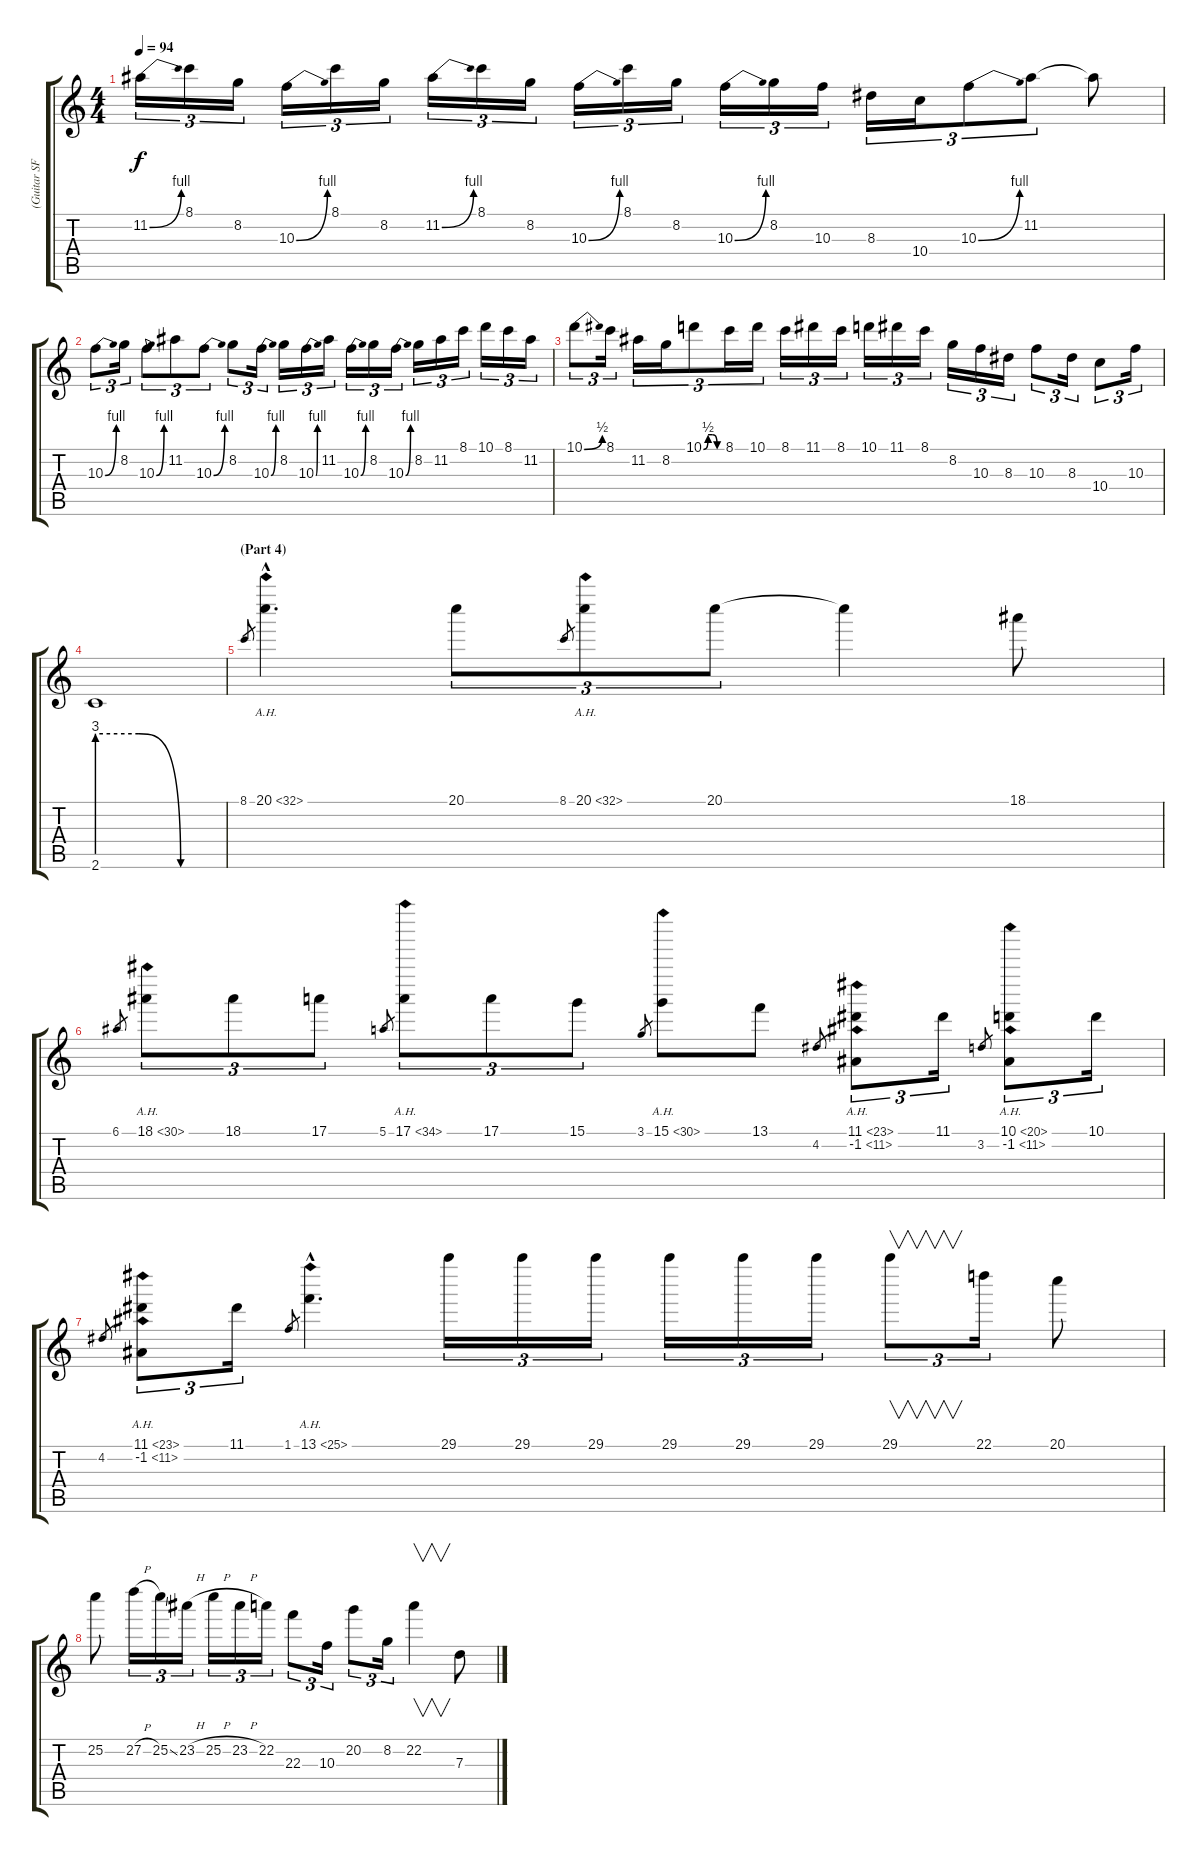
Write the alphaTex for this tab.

\track ("(Guitar SFX)" "(Guitar SF") {instrument electricguitarjazz}
\staff {score tabs}
\tuning (E4 B3 G3 D3 A2 E2) {hide}
\ts (4 4)
\tempo 94
\clef g2
\ks c
11.2{be (bend 0 0 60 4)}.16{tu (3 2) dy f} 8.1.16{tu (3 2)} 8.2.16{tu (3 2)} 10.3{be (bend 0 0 60 4)}.16{tu (3 2)} 8.1.16{tu (3 2)} 8.2.16{tu (3 2)} 11.2{be (bend 0 0 60 4)}.16{tu (3 2)} 8.1.16{tu (3 2)} 8.2.16{tu (3 2)} 10.3{be (bend 0 0 60 4)}.16{tu (3 2)} 8.1.16{tu (3 2)} 8.2.16{tu (3 2)} 10.3{be (bend 0 0 60 4)}.16{tu (3 2)} 8.2.16{tu (3 2)} 10.3.16{tu (3 2)} 8.3.16{tu (3 2)} 10.4.16{tu (3 2)} 10.3{be (bend 0 0 60 4)}.8{tu (3 2)} 11.2.8{tu (3 2)} 11.2{t}.8 |
10.3{be (bend 0 0 60 4)}.8{tu (3 2)} 8.2.16{tu (3 2)} 10.3{be (bend 0 0 60 4)}.8{tu (3 2)} 11.2.8{tu (3 2)} 10.3{be (bend 0 0 60 4)}.8{tu (3 2)} 8.2.8{tu (3 2)} 10.3{be (bend 0 0 60 4)}.16{tu (3 2)} 8.2.16{tu (3 2)} 10.3{be (bend 0 0 60 4)}.16{tu (3 2)} 11.2.16{tu (3 2)} 10.3{be (bend 0 0 60 4)}.16{tu (3 2)} 8.2.16{tu (3 2)} 10.3{be (bend 0 0 60 4)}.16{tu (3 2)} 8.2.16{tu (3 2)} 11.2.16{tu (3 2)} 8.1.16{tu (3 2)} 10.1.16{tu (3 2)} 8.1.16{tu (3 2)} 11.2.16{tu (3 2)} |
10.1{be (bend 0 0 60 2)}.8{tu (3 2)} 8.1.16{tu (3 2)} 11.2.16{tu (3 2)} 8.2.16{tu (3 2)} 10.1{be (custom 0 0 15 2 30 2 45 0 60 0)}.8{tu (3 2)} 8.1.16{tu (3 2)} 10.1.16{tu (3 2)} 8.1.16{tu (3 2)} 11.1.16{tu (3 2)} 8.1.16{tu (3 2)} 10.1.16{tu (3 2)} 11.1.16{tu (3 2)} 8.1.16{tu (3 2)} 8.2.16{tu (3 2)} 10.3.16{tu (3 2)} 8.3.16{tu (3 2)} 10.3.8{tu (3 2)} 8.3.16{tu (3 2)} 10.4.8{tu (3 2)} 10.3.16{tu (3 2)} |
2.6{be (custom 0 12 20 12 40 0 60 0)}.1 |
\section ("" "(Part 4)")
8.1.8{gr} 20.1{ah 12 hac}.4{d instrument distortionguitar} 20.1.8{tu (3 2)} 8.1.8{gr} 20.1{ah 12}.8{tu (3 2)} 20.1.8{tu (3 2)} 20.1{t}.4 18.1.8 |
6.1.8{gr} 18.1{ah 12}.8{tu (3 2)} 18.1.8{tu (3 2)} 17.1.8{tu (3 2)} 5.1.8{gr} 17.1{ah 17}.8{tu (3 2)} 17.1.8{tu (3 2)} 15.1.8{tu (3 2)} 3.1.8{gr} 15.1{ah 15}.8 13.1.8 4.2.8{gr} (11.1{ah 12} -1.2{ah 12}).8{tu (3 2)} 11.1.16{tu (3 2)} 3.2.8{gr} (10.1{ah 10} -1.2{ah 12}).8{tu (3 2)} 10.1.16{tu (3 2)} |
4.2.8{gr} (11.1{ah 12} -1.2{ah 12}).8{tu (3 2)} 11.1.16{tu (3 2)} 1.1.8{gr} 13.1{ah 12 hac}.4{d} 29.1.16{tu (3 2)} 29.1.16{tu (3 2)} 29.1.16{tu (3 2)} 29.1.16{tu (3 2)} 29.1.16{tu (3 2)} 29.1.16{tu (3 2)} 29.1.8{v tu (3 2)} 22.1.16{tu (3 2)} 20.1.8 |
25.2.8 27.2{h}.16{tu (3 2)} 25.2{ss}.16{tu (3 2)} 23.2{h}.16{tu (3 2)} 25.2{h}.16{tu (3 2)} 23.2{h}.16{tu (3 2)} 22.2.16{tu (3 2)} 22.3.8{tu (3 2)} 10.3.16{tu (3 2)} 20.2.8{tu (3 2)} 8.2.16{tu (3 2)} 22.2.4{v} 7.3.8
